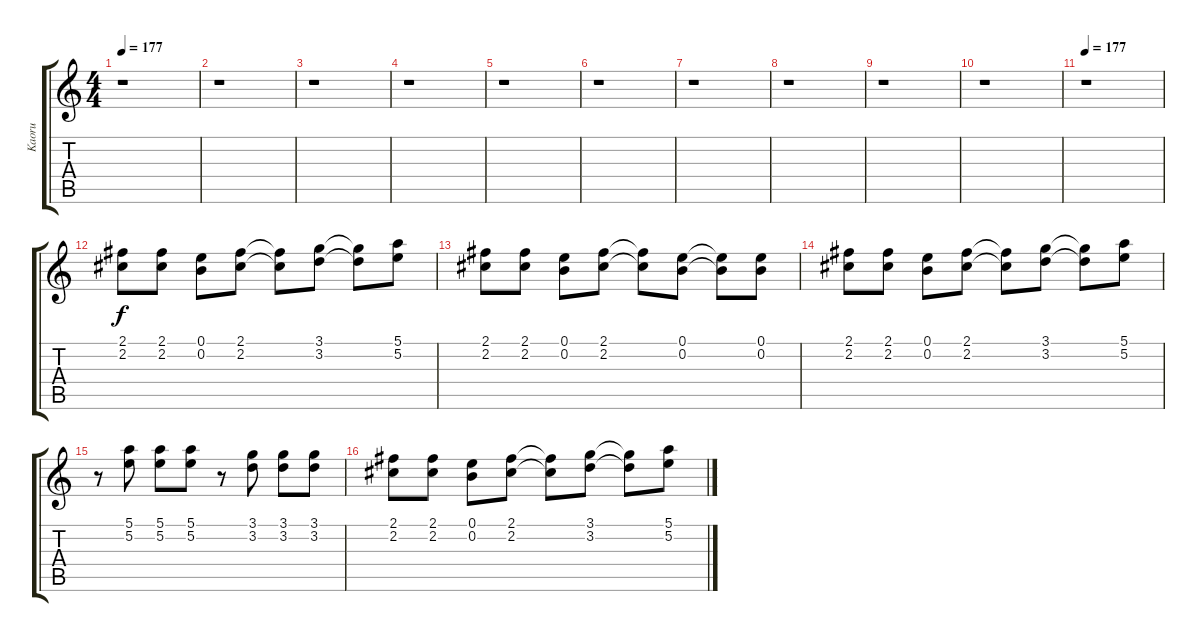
\track ("Kaoru" "Kaoru") {instrument distortionguitar}
\staff {score tabs}
\tuning (E4 B3 G3 D3 A2 E2) {hide}
\ts (4 4)
\tempo 177
\clef g2
\ks c
r.1{dy f} |
r.1 |
r.1 |
r.1 |
r.1 |
r.1 |
r.1 |
r.1 |
r.1 |
r.1 |
\tempo 177
r.1 |
(2.1 2.2).8 (2.1 2.2).8 (0.1 0.2).8 (2.1 2.2).8 (2.1{t} 2.2{t}).8 (3.1 3.2).8 (3.1{t} 3.2{t}).8 (5.1 5.2).8 |
(2.1 2.2).8 (2.1 2.2).8 (0.1 0.2).8 (2.1 2.2).8 (2.1{t} 2.2{t}).8 (0.1 0.2).8 (0.1{t} 0.2{t}).8 (0.1 0.2).8 |
(2.1 2.2).8 (2.1 2.2).8 (0.1 0.2).8 (2.1 2.2).8 (2.1{t} 2.2{t}).8 (3.1 3.2).8 (3.1{t} 3.2{t}).8 (5.1 5.2).8 |
r.8 (5.1 5.2).8 (5.1 5.2).8 (5.1 5.2).8 r.8 (3.1 3.2).8 (3.1 3.2).8 (3.1 3.2).8 |
(2.1 2.2).8 (2.1 2.2).8 (0.1 0.2).8 (2.1 2.2).8 (2.1{t} 2.2{t}).8 (3.1 3.2).8 (3.1{t} 3.2{t}).8 (5.1 5.2).8
